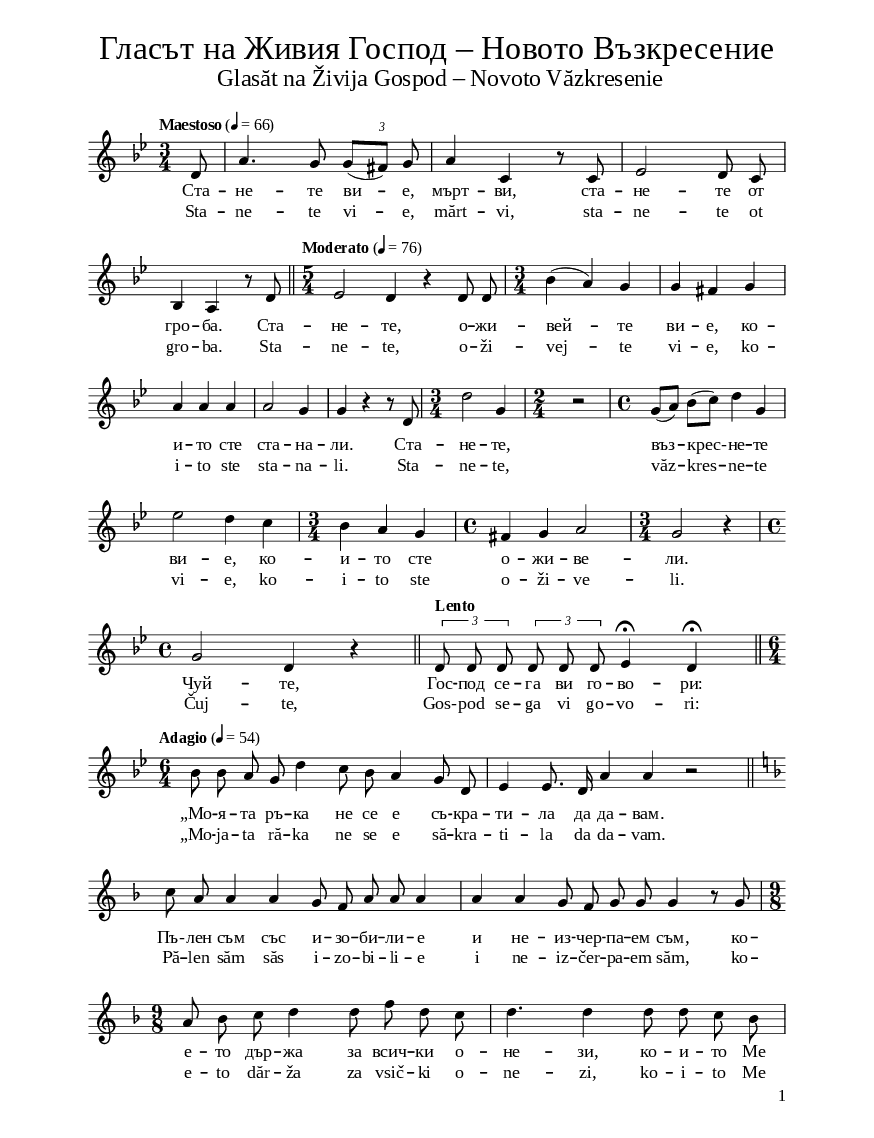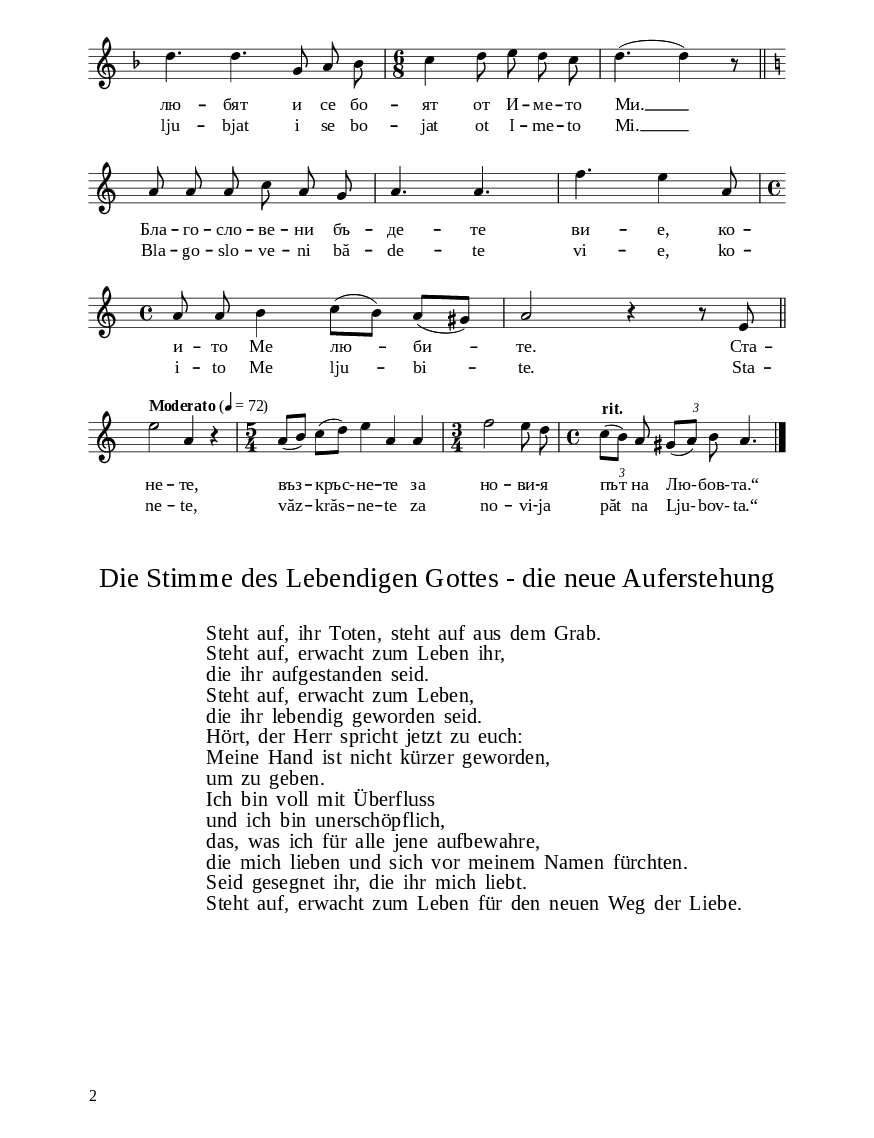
\version "2.24.1"

% include paper part and global functions
\include "include/globals.ily"

\bookpart {
  \label #'ref190
  \tocItem \markup "Гласът на Живия Господ – Glasăt na Živija Gospod"
  \include "include/bookpart-paper.ily"
  \score {
    \include "include/score-layout.ily"

    \new Voice \absolute {
      \clef treble
      \key g \minor
      \time 3/4
      \tempoFunc "Maestoso" 4 "66"
     
      \partial 8
      d'8 | % 2
      a'4. g'8 \once \omit TupletBracket \tuplet 3/2 {
        g'8 ( [ fis'8 ])  g'8 
      }
      | % 3
      a'4 c'4 r8 c'8 | % 4
      es'2 \autoBeamOff d'8 c'8 \break | % 5
      bes4 a4 r8 d'8 \bar "||" | % 6
      \time 5/4  | % 6
      \tempoFunc "Moderato" 4 "76"
      es'2 d'4 r4 d'8 d'8 | % 7
      \time 3/4  | % 7
      bes'4 ( a'4 ) g'4 | % 8
      g'4 fis'4 g'4 \break | % 9
      a'4 a'4 a'4 |
      a'2 g'4  | % 11
      g'4 r4 r8 d'8 | % 12
      \time 3/4  | % 12
      d''2 g'4 | \time 2/4 r2 |  % 13
     \time 4/4 g'8 ( [ a'8 ) ]  bes'8 ( [  c''8 )
      ]  d''4 g'4 | \break % 14
      es''2  d''4  c''4 | % 15
      \time 3/4  | % 15
      bes'4 a'4 g'4 | % 16
      \time 4/4  | % 16
      fis'4 g'4 a'2 | % 17
      \time 3/4  | % 17
      g'2 r4 | \break % 18
      \time 4/4  | % 18
      g'2 d'4 r4 \bar "||" 
      \autoBeamOff
      \tempo "Lento"
      \times 2/3  {
        d'8  d'8 d'8
      }
      \times 2/3  {
        d'8 d'8 d'8
      }
      es'4 ^\fermata d'4 ^\fermata \bar "||"
      \break |
      \tempoFunc "Adagio" 4 "54"
      \time 6/4
      bes'8  bes'8 a'8 g'8
      d''4  c''8  bes'8  % 21
      a'4 g'8 d'8 | es'4 es'8. d'16 a'4 a'4 r2 \break \bar "||" | % 23
     
      \key f \major
      c''8 a'8 a'4 a'4  g'8 f'8 a'8 a'8 a'4 | % 25
      a'4 a'4 g'8 f'8 g'8 g'8 g'4 r8 g'8 | \break  % 27
      \time 9/8
      \autoBeamOff
      a'8  bes'8  c''8  d''4
      d''8 f''8  d''8  c''8 | d''4.
      d''4  d''8 
      d''8  c''8  bes'8 | \break
       d''4.
      d''4. g'8 a'8  bes'8 | 
      \time 6/8
       c''4  d''8 e''8  d''8  c''8 |  d''4. (d''4) r8 | \bar "||" \break
      \key a \minor
      \autoBeamOff a'8 a'8 a'8 c''8 a'8 g'8 | a'4. a'4. |
      f''4.  e''4 a'8  | \break
      \time 4/4  | % 35
      a'8 a'8  b'4  c''8 ( [
      b'8 ) ] a'8 ( [ gis'8 ) ] | % 36
      a'2 r4 r8 e'8 \bar "||"
      \break | % 37
      | % 37
      \tempoFunc "Moderato" 4 "72"
      e''2 a'4 r4 | % 38

      \autoBeamOn
    
      \time 5/4 a'8 (  [ b'8] )   c''8 (  [ d''8] )  e''4 a'4  a'4 | 
      \time 3/4 
      f''2  \autoBeamOff e''8  d''8 |
      \time 4/4
      \tweak direction #up \once \omit TupletBracket \times 2/3 {
        \once \override Slur.positions = #'(1 . 1)
        \tempo "         rit." c''8   ( [  b'8 ) ]  a'8 
      }
      \once \omit TupletBracket \times 2/3 {
        gis'8 ( [  a'8
        ) ] b'8
      }
      a'4.
      \bar "|."

    }

    \addlyrics {
      Ста -- не -- те ви -- е, мърт --
      ви, ста -- не -- те от гро -- ба.
      Ста -- не -- те, о -- жи -- вей --
      те ви -- е, ко -- и -- то сте ста --
      на -- ли. Ста -- не -- те, въз --
      "крес-" -- не -- те ви -- е, ко -- и
      -- то сте о -- жи -- ве -- ли. Чуй --
      те, Гос -- под се -- га ви го --
      во -- ри: „Мо -- я -- та ръ -- ка
      не се е съ -- кра -- ти -- ла да
      да -- вам. "Пъ-" -- лен съм със и --
      зо -- би -- ли -- е и не -- из -- чер
      -- па -- ем съм, ко -- е -- то дър --
      жа за всич -- ки о -- не -- зи, ко
      -- и -- то Ме лю -- бят и се бо --
      ят от И -- ме -- то Ми. __ Бла -- го --
      сло -- ве -- ни бъ -- де -- те ви --
      е, ко -- и -- то Ме лю -- би
      -- те. Ста -- не -- те, въз --
      "кръс-" -- не -- те за но -- ви -- я
      път на "Лю-" -- "бов-" -- та.“}
      \addlyrics {
      Sta -- ne -- te vi -- e, mărt --
      vi, sta -- ne -- te ot gro -- ba.
      Sta -- ne -- te, o -- ži -- vej --
      te vi -- e, ko -- i -- to ste sta --
      na -- li. Sta -- ne -- te, văz --
      kres -- ne -- te vi -- e, ko -- i
      -- to ste o -- ži -- ve -- li. Čuj --
      te, "Gos-" -- pod se -- ga vi go --
      vo -- ri: „Mo -- ja -- ta ră -- ka
      ne se e să -- kra -- ti -- la da
      da -- vam. Pă -- len săm săs i --
      zo -- bi -- li -- e i ne -- iz -- čer
      -- pa -- em săm, ko -- e -- to dăr --
      ža za vsič -- ki o -- ne -- zi, ko
      -- i -- to Me lju -- bjat i se bo --
      jat ot I -- me -- to Mi. __ Bla -- go --
      slo -- ve -- ni bă -- de -- te vi --
      e, ko -- i -- to Me lju -- bi
      -- te. Sta -- ne -- te, văz --
      krăs -- ne -- te za no -- vi -- ja
      păt na "Lju-" -- "bov-" -- ta.“}

        \header {
          title = \titleFunc "Гласът на Живия Господ – Новото Възкресение" " Glasăt na Živija Gospod – Novoto Văzkresenie"
        }

        \midi{}

      } % score

      \markup \empty-one
      % include foreign translation(s) of the song
      \version "2.24.0"

\markup \fill-line { \fontsize #5 "Die Stimme des Lebendigen Gottes - die neue Auferstehung" }
\markup \null
\markup \null
\markup \fontsize #deCoupletFontSize {
  \hspace #10
  \override #`(baseline-skip . ,deCoupletBaselineSkip)

  \column {
    \line { " " }

 \line { " "Steht auf, ihr Toten, steht auf aus dem Grab.}

 \line { " "Steht auf, erwacht zum Leben ihr, }

 \line { " "die ihr aufgestanden seid.}

\line { " "Steht auf, erwacht zum Leben,}

 \line { " "die ihr lebendig geworden seid.}

 \line { " "Hört, der Herr spricht jetzt zu euch:}

 \line { " "Meine Hand ist nicht kürzer geworden,}

 \line { " "um zu geben.}

 \line { " "Ich bin voll mit Überfluss}

 \line { " "und ich bin unerschöpflich,}

 \line { " "das, was ich für alle jene aufbewahre,}

 \line { " "die mich lieben und sich vor meinem Namen fürchten.}

 \line { " "Seid gesegnet ihr, die ihr mich liebt.}

 \line { " "Steht auf, erwacht zum Leben für den neuen Weg der Liebe.}


  }
}

    } % bookpart

    % Più mosso
    %
